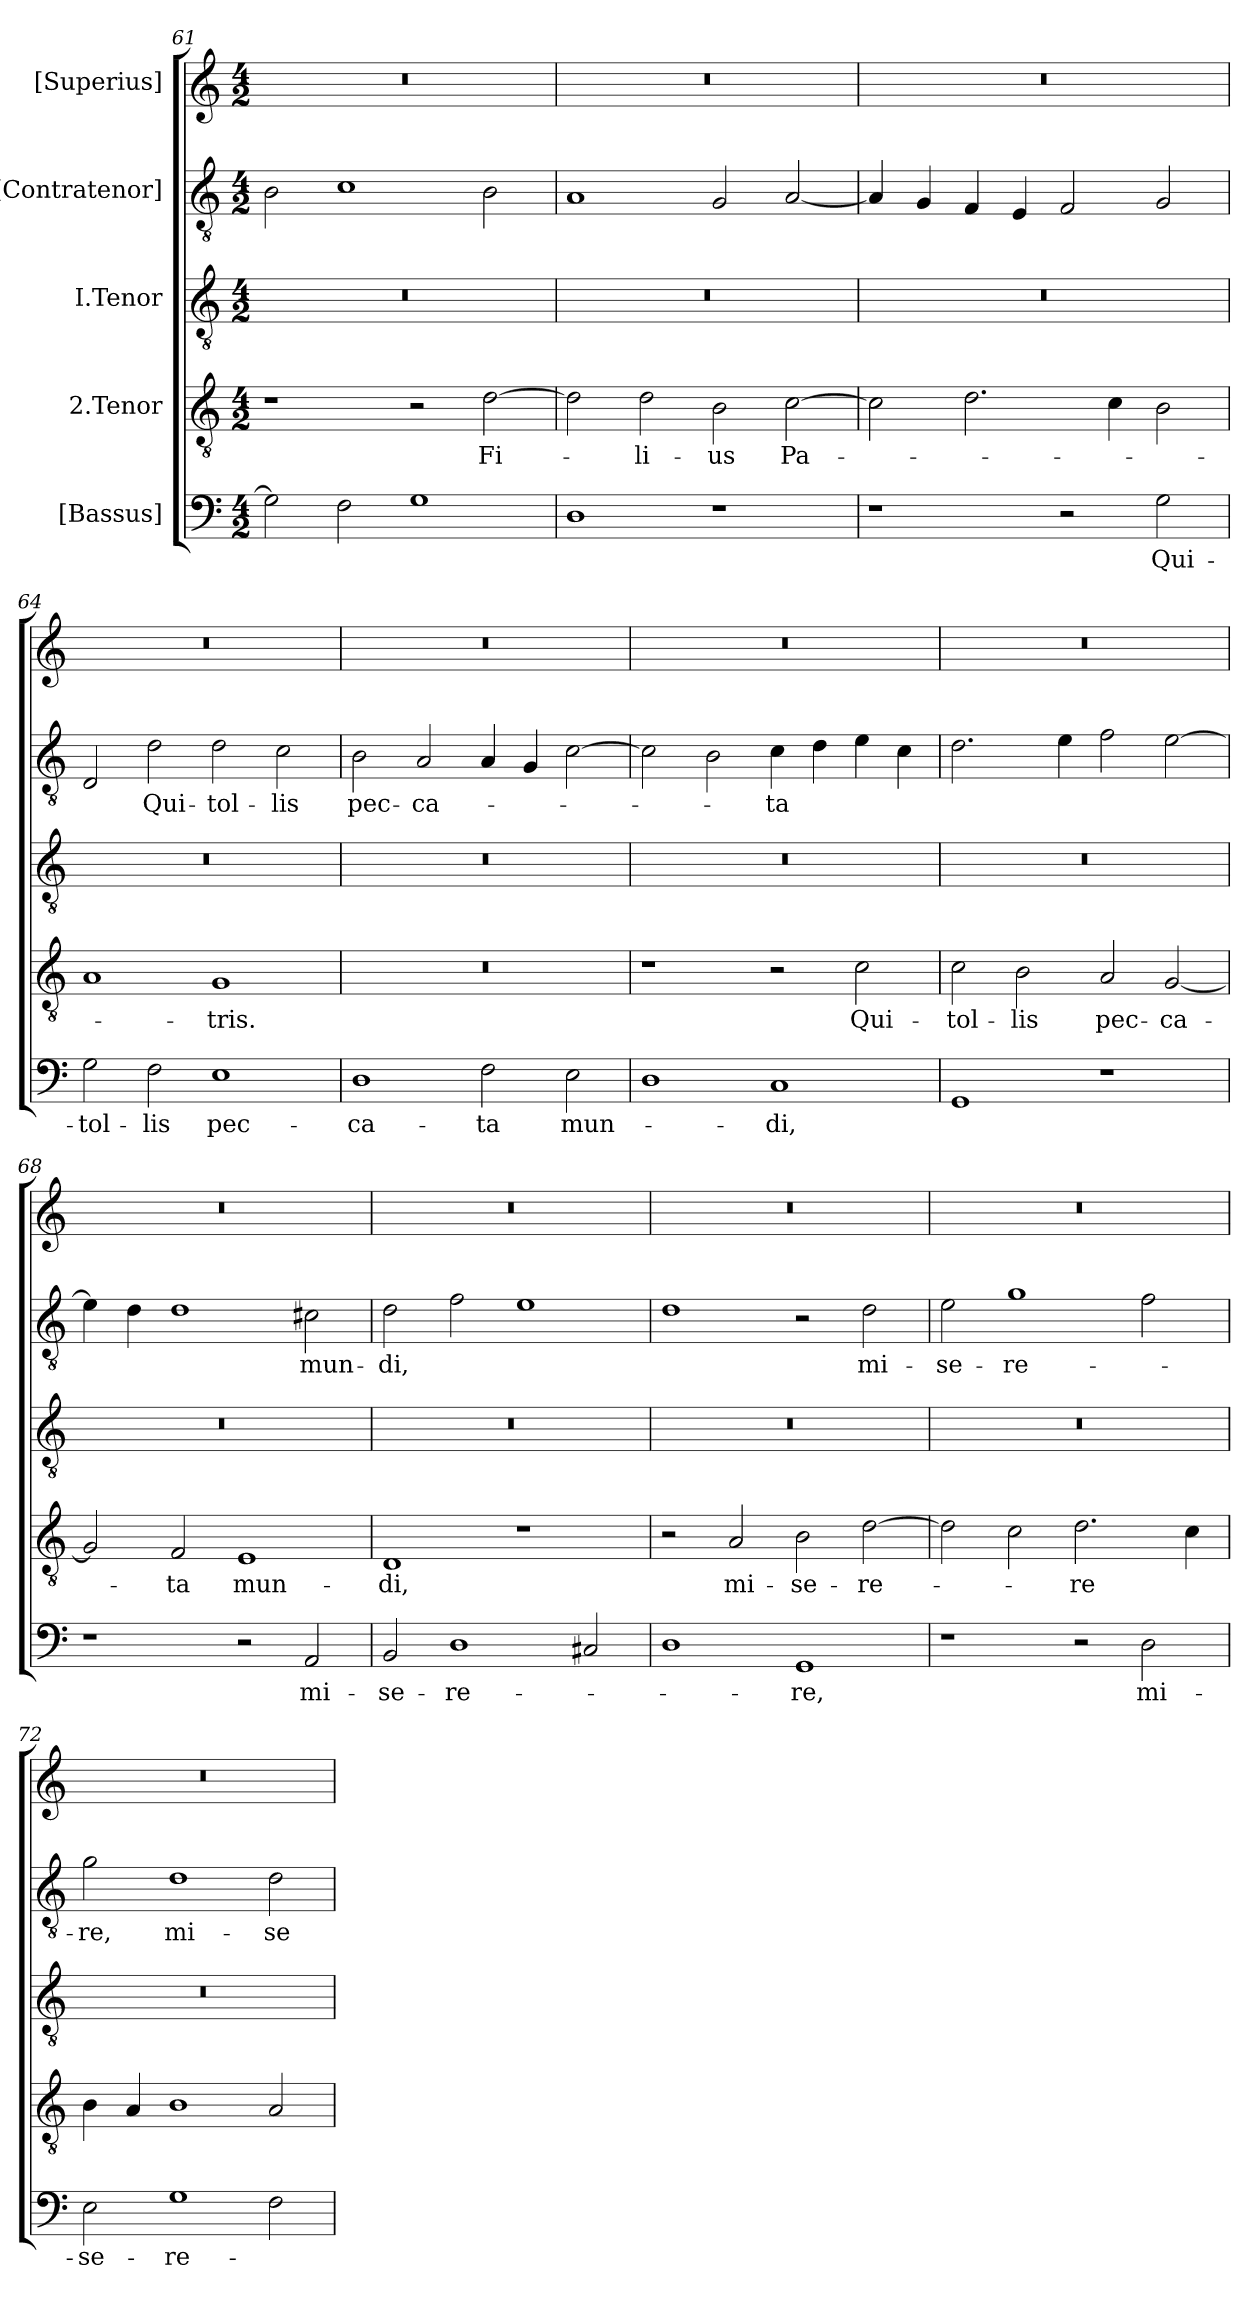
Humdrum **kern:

**kern	**text	**kern	**text	**kern	**kern	**text	**kern
*part5	*part5	*part4	*part4	*part3	*part2	*part2	*part1
*staff5	*staff5	*staff4	*staff4	*staff3	*staff2	*staff2	*staff1
*I"[Bassus]	*	*I"2.Tenor	*	*I"I.Tenor	*I"[Contratenor]	*	*I"[Superius]
*clefF4	*	*clefGv2	*	*clefGv2	*clefGv2	*	*clefG2
*k[]	*	*k[]	*	*k[]	*k[]	*	*k[]
*M4/2	*	*M4/2	*	*M4/2	*M4/2	*	*M4/2
=61	=61	=61	=61	=61	=61	=61	=61
2G\]	.	1r	.	0r	2B\	.	0r
2F\	.	.	.	.	1c\	.	.
1G\	.	2r	.	.	.	.	.
.	.	[2d\	Fi-	.	2B\	.	.
=62	=62	=62	=62	=62	=62	=62	=62
1D\	.	2d\]	.	0r	1A/	.	0r
.	.	2d\	-li-	.	.	.	.
1r	.	2B\	-us	.	2G/	.	.
.	.	[2c\	Pa-	.	[2A/	.	.
=63	=63	=63	=63	=63	=63	=63	=63
1r	.	2c\]	.	0r	4A/]	.	0r
.	.	.	.	.	4G/	.	.
.	.	2.d\	.	.	4F/	.	.
.	.	.	.	.	4E/	.	.
2r	.	.	.	.	2F/	.	.
.	.	4c\	.	.	.	.	.
2G\	Qui-	2B\	.	.	2G/	.	.
=64	=64	=64	=64	=64	=64	=64	=64
2G\	tol-	1A/	.	0r	2D/	.	0r
2F\	-lis	.	.	.	2d\	Qui-	.
1E\	pec-	1G/	-tris.	.	2d\	tol-	.
.	.	.	.	.	2c\	-lis	.
=65	=65	=65	=65	=65	=65	=65	=65
1D\	-ca-	0r	.	0r	2B\	pec-	0r
.	.	.	.	.	2A/	-ca-	.
2F\	-ta	.	.	.	4A/	.	.
.	.	.	.	.	4G/	.	.
2E\	mun-	.	.	.	[2c\	.	.
=66	=66	=66	=66	=66	=66	=66	=66
1D\	.	1r	.	0r	2c\]	.	0r
.	.	.	.	.	2B\	.	.
1C/	-di,	2r	.	.	4c\	-ta	.
.	.	.	.	.	4d\	.	.
.	.	2c\	Qui-	.	4e\	.	.
.	.	.	.	.	4c\	.	.
=67	=67	=67	=67	=67	=67	=67	=67
1GG/	.	2c\	tol-	0r	2.d\	.	0r
.	.	2B\	-lis	.	.	.	.
.	.	.	.	.	4e\	.	.
1r	.	2A/	pec-	.	2f\	.	.
.	.	[2G/	-ca-	.	[2e\	.	.
=68	=68	=68	=68	=68	=68	=68	=68
1r	.	2G/]	.	0r	4e\]	.	0r
.	.	.	.	.	4d\	.	.
.	.	2F/	-ta	.	1d\	.	.
2r	.	1E/	mun-	.	.	.	.
2AA/	mi-	.	.	.	2c#X\	mun-	.
=69	=69	=69	=69	=69	=69	=69	=69
2BB/	-se-	1D/	-di,	0r	2d\	-di,	0r
1D\	-re-	.	.	.	2f\	.	.
.	.	1r	.	.	1e\	.	.
2C#X/	.	.	.	.	.	.	.
=70	=70	=70	=70	=70	=70	=70	=70
1D\	.	2r	.	0r	1d\	.	0r
.	.	2A/	mi-	.	.	.	.
1GG/	-re,	2B\	-se-	.	2r	.	.
.	.	[2d\	-re-	.	2d\	mi-	.
=71	=71	=71	=71	=71	=71	=71	=71
1r	.	2d\]	.	0r	2e\	-se-	0r
.	.	2c\	.	.	1g\	-re-	.
2r	.	2.d\	-re	.	.	.	.
2D\	mi-	.	.	.	2f\	.	.
.	.	4c\	.	.	.	.	.
=72	=72	=72	=72	=72	=72	=72	=72
2E\	-se-	4B\	.	0r	2g\	-re,	0r
.	.	4A/	.	.	.	.	.
1G\	-re-	1B\	.	.	1d\	mi-	.
2F\	.	2A/	.	.	2d\	-se-	.
=	=	=	=	=	=	=	=
*-	*-	*-	*-	*-	*-	*-	*-
